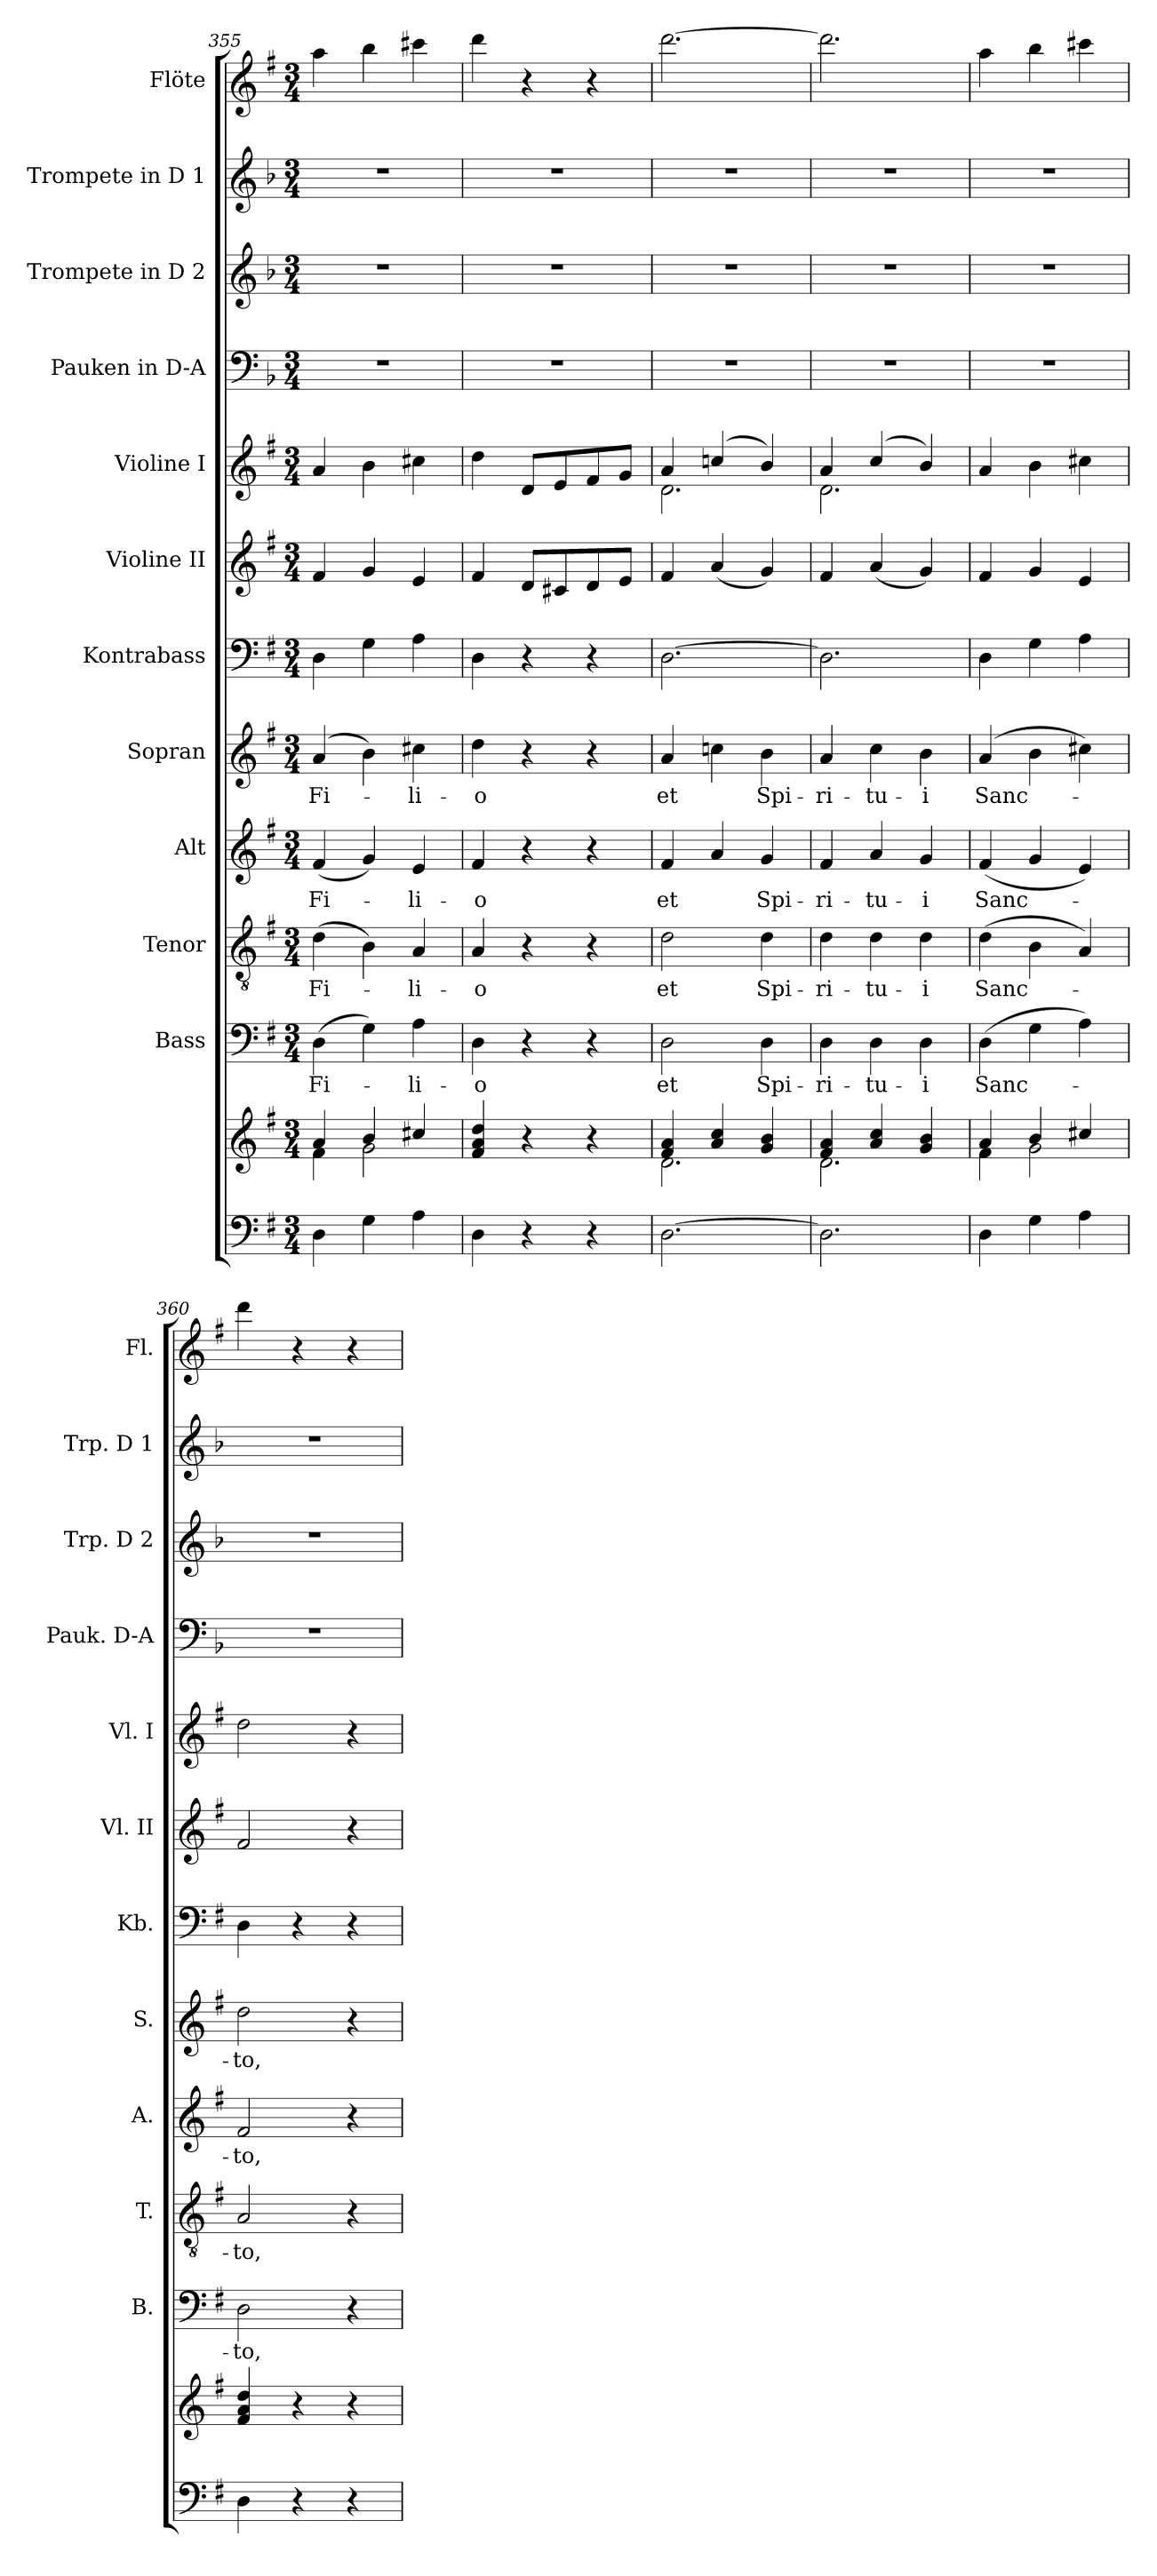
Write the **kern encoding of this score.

**kern	**kern	**kern	**text	**kern	**text	**kern	**text	**kern	**text	**kern	**kern	**kern	**kern	**kern	**kern	**kern
*part12	*part12	*part11	*part11	*part10	*part10	*part9	*part9	*part8	*part8	*part7	*part6	*part5	*part4	*part3	*part2	*part1
*staff13	*staff12	*staff11	*staff11	*staff10	*staff10	*staff9	*staff9	*staff8	*staff8	*staff7	*staff6	*staff5	*staff4	*staff3	*staff2	*staff1
*	*	*I"Bass	*	*I"Tenor	*	*I"Alt	*	*I"Sopran	*	*I"Kontrabass	*I"Violine II	*I"Violine I	*I"Pauken in D-A	*I"Trompete in D 2	*I"Trompete in D 1	*I"Flöte
*	*	*I'B.	*	*I'T.	*	*I'A.	*	*I'S.	*	*I'Kb.	*I'Vl. II	*I'Vl. I	*I'Pauk. D-A	*I'Trp. D 2	*I'Trp. D 1	*I'Fl.
!!LO:PB:g=z
*clefF4	*clefG2	*clefF4	*	*clefGv2	*	*clefG2	*	*clefG2	*	*clefF4	*clefG2	*clefG2	*clefF4	*clefG2	*clefG2	*clefG2
*	*	*	*	*	*	*	*	*	*	*ITrd7c12	*	*	*ITrd-1c-2	*ITrd-1c-2	*ITrd-1c-2	*
*k[f#]	*k[f#]	*k[f#]	*	*k[f#]	*	*k[f#]	*	*k[f#]	*	*k[f#]	*k[f#]	*k[f#]	*k[f#]	*k[f#]	*k[f#]	*k[f#]
*G:	*G:	*G:	*	*G:	*	*G:	*	*G:	*	*G:	*G:	*G:	*G:	*G:	*G:	*G:
*M3/4	*M3/4	*M3/4	*	*M3/4	*	*M3/4	*	*M3/4	*	*M3/4	*M3/4	*M3/4	*M3/4	*M3/4	*M3/4	*M3/4
=355	=355	=355	=355	=355	=355	=355	=355	=355	=355	=355	=355	=355	=355	=355	=355	=355
*	*^	*	*	*	*	*	*	*	*	*	*	*	*	*	*	*
!	!	!	!	!LO:LY:b	!	!LO:LY:b	!	!LO:LY:b	!	!LO:LY:b	!	!	!	!	!	!	!
4D\	4a/	4f#\	(>4D\	Fi-	(>4d\	Fi-	(<4f#/	Fi-	(4a/	Fi-	4DD\	4f#/	4a/	2.r	2.r	2.r	4aa\
4G\	4b/	2g\	4G\)	.	4B\)	.	4g/)	.	4b\)	.	4GG\	4g/	4b\	.	.	.	4bb\
!	!	!	!	!LO:LY:b	!	!LO:LY:b	!	!LO:LY:b	!	!LO:LY:b	!	!	!	!	!	!	!
4A\	4cc#X/	.	4A\	-li-	4A/	-li-	4e/	-li-	4cc#X\	-li-	4AA\	4e/	4cc#X\	.	.	.	4ccc#X\
*	*v	*v	*	*	*	*	*	*	*	*	*	*	*	*	*	*	*
=356	=356	=356	=356	=356	=356	=356	=356	=356	=356	=356	=356	=356	=356	=356	=356	=356
!	!	!	!LO:LY:b	!	!LO:LY:b	!	!LO:LY:b	!	!LO:LY:b	!	!	!	!	!	!	!
4D\	4f#/ 4a/ 4dd/	4D\	-o	4A/	-o	4f#/	-o	4dd\	-o	4DD\	4f#/	4dd\	2.r	2.r	2.r	4ddd\
4r	4r	4r	.	4r	.	4r	.	4r	.	4r	8d/L	8d/L	.	.	.	4r
.	.	.	.	.	.	.	.	.	.	.	8c#X/	8e/	.	.	.	.
4r	4r	4r	.	4r	.	4r	.	4r	.	4r	8d/	8f#/	.	.	.	4r
.	.	.	.	.	.	.	.	.	.	.	8e/J	8g/J	.	.	.	.
=357	=357	=357	=357	=357	=357	=357	=357	=357	=357	=357	=357	=357	=357	=357	=357	=357
*	*^	*	*	*	*	*	*	*	*	*	*	*	*	*	*	*
!	!	!	!	!LO:LY:b	!	!LO:LY:b	!	!LO:LY:b	!	!LO:LY:b	!	!	!	!	!	!	!
*	*	*	*	*	*	*	*	*	*	*	*	*	*^	*	*	*	*
[2.D\	4f#/ 4a/	2.d\	2D\	et	2d\	et	4f#/	et	4a/	et	[2.DD\	4f#/	4a/	2.d\	2.r	2.r	2.r	[2.ddd\
.	4a/ 4cc/	.	.	.	.	.	4a/	.	4ccn\	.	.	(<4a/	(4ccn/	.	.	.	.	.
!	!	!	!	!LO:LY:b	!	!LO:LY:b	!	!LO:LY:b	!	!LO:LY:b	!	!	!	!	!	!	!	!
.	4g/ 4b/	.	4D\	Spi-	4d\	Spi-	4g/	Spi-	4b\	Spi-	.	4g/)	4b/)	.	.	.	.	.
=358	=358	=358	=358	=358	=358	=358	=358	=358	=358	=358	=358	=358	=358	=358	=358	=358	=358	=358
!	!	!	!	!LO:LY:b	!	!LO:LY:b	!	!LO:LY:b	!	!LO:LY:b	!	!	!	!	!	!	!	!
2.D\]	4f#/ 4a/	2.d\	4D\	-ri-	4d\	-ri-	4f#/	-ri-	4a/	-ri-	2.DD\]	4f#/	4a/	2.d\	2.r	2.r	2.r	2.ddd\]
!	!	!	!	!LO:LY:b	!	!LO:LY:b	!	!LO:LY:b	!	!LO:LY:b	!	!	!	!	!	!	!	!
.	4a/ 4cc/	.	4D\	-tu-	4d\	-tu-	4a/	-tu-	4cc\	-tu-	.	(<4a/	(4cc/	.	.	.	.	.
!	!	!	!	!LO:LY:b	!	!LO:LY:b	!	!LO:LY:b	!	!LO:LY:b	!	!	!	!	!	!	!	!
.	4g/ 4b/	.	4D\	-i	4d\	-i	4g/	-i	4b\	-i	.	4g/)	4b/)	.	.	.	.	.
*	*	*	*	*	*	*	*	*	*	*	*	*	*v	*v	*	*	*	*
=359	=359	=359	=359	=359	=359	=359	=359	=359	=359	=359	=359	=359	=359	=359	=359	=359	=359
!	!	!	!	!LO:LY:b	!	!LO:LY:b	!	!LO:LY:b	!	!LO:LY:b	!	!	!	!	!	!	!
4D\	4a/	4f#\	(>4D\	Sanc-	(>4d\	Sanc-	(<4f#/	Sanc-	(4a/	Sanc-	4DD\	4f#/	4a/	2.r	2.r	2.r	4aa\
4G\	4b/	2g\	4G\	.	4B\	.	4g/	.	4b\	.	4GG\	4g/	4b\	.	.	.	4bb\
4A\	4cc#X/	.	4A\)	.	4A/)	.	4e/)	.	4cc#X\)	.	4AA\	4e/	4cc#X\	.	.	.	4ccc#X\
*	*v	*v	*	*	*	*	*	*	*	*	*	*	*	*	*	*	*
=360	=360	=360	=360	=360	=360	=360	=360	=360	=360	=360	=360	=360	=360	=360	=360	=360
!	!	!	!LO:LY:b	!	!LO:LY:b	!	!LO:LY:b	!	!LO:LY:b	!	!	!	!	!	!	!
4D\	4f#/ 4a/ 4dd/	2D\	-to,	2A/	-to,	2f#/	-to,	2dd\	-to,	4DD\	2f#/	2dd\	2.r	2.r	2.r	4ddd\
4r	4r	.	.	.	.	.	.	.	.	4r	.	.	.	.	.	4r
4r	4r	4r	.	4r	.	4r	.	4r	.	4r	4r	4r	.	.	.	4r
=	=	=	=	=	=	=	=	=	=	=	=	=	=	=	=	=
*-	*-	*-	*-	*-	*-	*-	*-	*-	*-	*-	*-	*-	*-	*-	*-	*-
